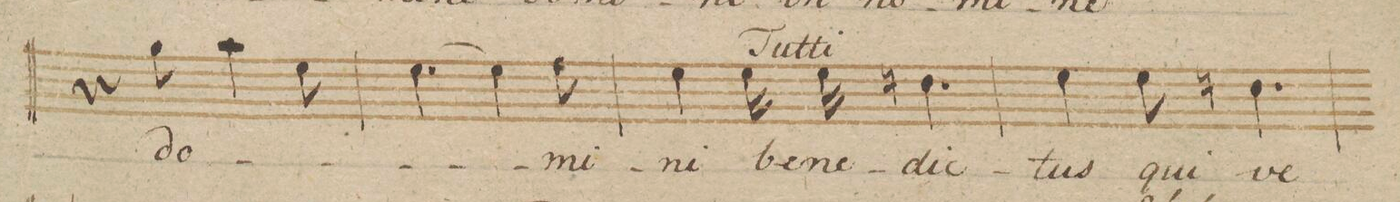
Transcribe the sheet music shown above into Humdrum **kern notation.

**kern	**text
*I"Alto.	*
*clefC3	*
*k[b-e-]	*
*M6/8	*
4r	.
8a\	do-
4b-\	.
8f\	.
=41	=41
[4.f\	.
4f\]	.
8g\	-mi-
=42	=42
4f\	-ni
16f\	be-
16f\	-ne-
4.en\	-dic-
=43	=43
4f\	-tus
8f\	qui
4.en\	ve-
=44	=44
*-	*-
